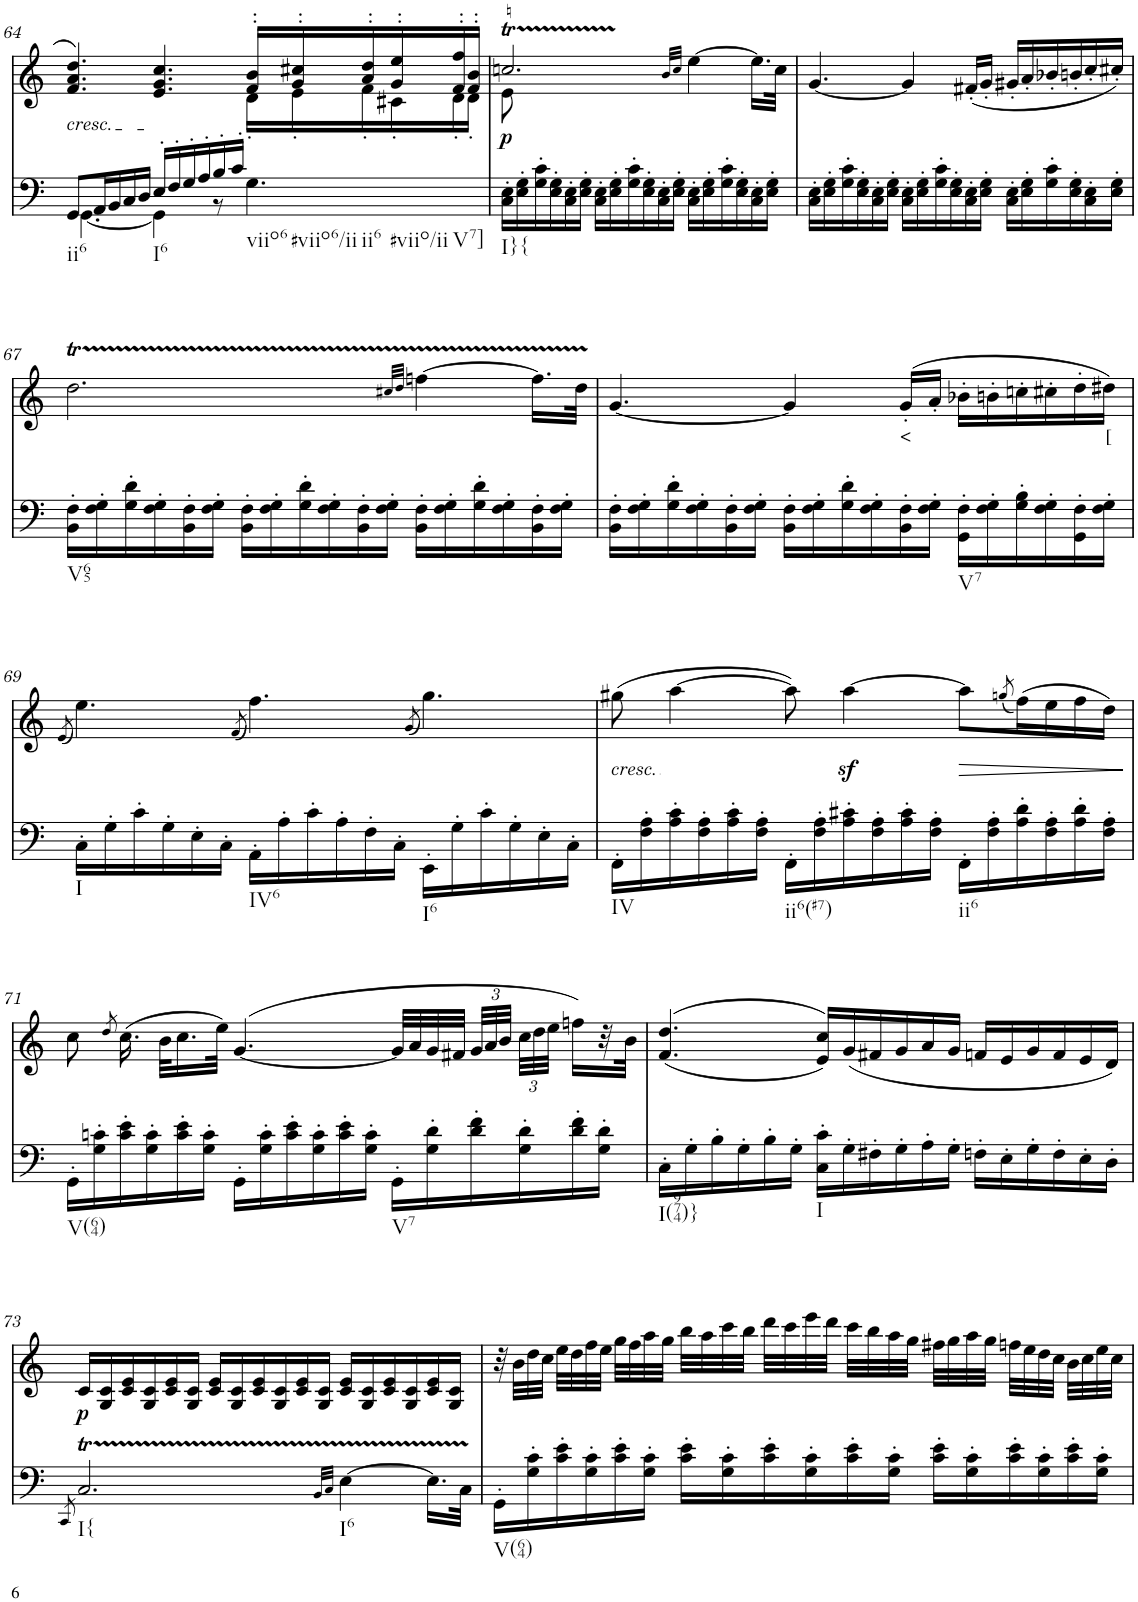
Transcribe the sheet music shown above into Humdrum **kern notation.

**kern	**dynam	**kern	**text	**dynam
*part2	*part2	*part1	*part1	*part1
*staff2	*staff2	*staff1	*staff1	*staff1
*I"Piano	*	*I"Piano	*	*
*I'Pno	*	*I'Pno	*	*
!!LO:PB:g=z
*clefF4	*	*clefG2	*	*
*k[]	*	*k[]	*	*
*M9/8	*	*M9/8	*	*
=64	=64	=64	=64	=64
*^	*	*^	*	*
!	!	!	!LO:TX:b:i:t=cresc.	!	!	!
!LO:TX:b:t=ii6	!	!	!	!	!	!
8GG/L	[4.GG\	.	4.f/ 4.a/ 4.dd/	2.ryy	.	.
16AA/L	.	.	.	.	.	.
16BB/	.	.	.	.	.	.
16C/	.	.	.	.	.	.
16D/JJ	.	.	.	.	.	.
!LO:TX:b:t=I6	!	!	!	!	!	!
16E'/LL	4GG\]	.	4.e/ 4.g/ 4.cc/	.	.	.
16F'/	.	.	.	.	.	.
16G'/	.	.	.	.	.	.
16A'/	.	.	.	.	.	.
16B'/	8r	.	.	.	.	.
16c'/JJ	.	.	.	.	.	.
!LO:TX:b:t=viio6	!	!	!	!	!	!
!LO:TX:b:t=#viio6/ii	!	!	!	!	!	!
!LO:TX:b:t=ii6	!	!	!	!	!	!
!LO:TX:b:t=#viio/ii	!	!	!	!	!	!
!LO:TX:b:t=V7]	!	!	!	!	!	!
4.ryy	4.G\	.	16f/' 16b/'LL	16d'\LL	.	.
.	.	.	16g/' 16cc#X/'	16e'\	.	.
.	.	.	16a/' 16dd/'	16f'\	.	.
.	.	.	16g/' 16ee/'	16c#X'\	.	.
.	.	.	16f/' 16ff/'	16d'\	.	.
.	.	.	16f/' 16b/'JJ	16d'\JJ	.	.
*v	*v	*	*	*	*	*
=65	=65	=65	=65	=65	=65
!LO:TX:b:t=I}{	!	!	!	!	!
!	!LO:DY:a	!	!	!LO:LY:b	!
16C\' 16E\'LL	p	2.ccnT/	8e\	p	.
16E\' 16G\'	.	.	.	.	.
16G\' 16c\'	.	.	1ryy	.	.
16E\' 16G\'	.	.	.	.	.
16C\' 16E\'	.	.	.	.	.
16E\' 16G\'JJ	.	.	.	.	.
16C\' 16E\'LL	.	.	.	.	.
16E\' 16G\'	.	.	.	.	.
16G\' 16c\'	.	.	.	.	.
16E\' 16G\'	.	.	.	.	.
16C\' 16E\'	.	.	.	.	.
16E\' 16G\'JJ	.	.	.	.	.
.	.	32qb/LLL	.	.	.
.	.	32qcc/JJJ	.	.	.
16C\' 16E\'LL	.	[>4ee\	.	.	.
16E\' 16G\'	.	.	.	.	.
16G\' 16c\'	.	.	.	.	.
16E\' 16G\'	.	.	.	.	.
16C\' 16E\'	.	16.ee\LL]	.	.	.
16E\' 16G\'JJ	.	.	.	.	.
.	.	32ccTTT\JJk	.	.	.
*	*	*v	*v	*	*
=66	=66	=66	=66	=66
16C\' 16E\'LL	.	[4.g/	.	.
16E\' 16G\'	.	.	.	.
16G\' 16c\'	.	.	.	.
16E\' 16G\'	.	.	.	.
16C\' 16E\'	.	.	.	.
16E\' 16G\'JJ	.	.	.	.
16C\' 16E\'LL	.	4g/]	.	.
16E\' 16G\'	.	.	.	.
16G\' 16c\'	.	.	.	.
16E\' 16G\'	.	.	.	.
16C\' 16E\'	.	(16f#X'/LL	.	.
16E\' 16G\'JJ	.	16g'/JJ	.	.
16C\' 16E\'LL	.	16g#X'/LL	.	.
16E\' 16G\'	.	16a'/	.	.
16G\' 16c\'	.	16b-X'/	.	.
16E\' 16G\'	.	16bn'/	.	.
16C\' 16E\'	.	16cc'/	.	.
16E\' 16G\'JJ	.	16cc#X'/JJ)	.	.
!!LO:LB:g=z
=67	=67	=67	=67	=67
!LO:TX:b:t=V65	!	!	!	!
16BB\' 16F\'LL	.	2.ddT\	.	.
16F\' 16G\'	.	.	.	.
16G\' 16d\'	.	.	.	.
16F\' 16G\'	.	.	.	.
16BB\' 16F\'	.	.	.	.
16F\' 16G\'JJ	.	.	.	.
16BB\' 16F\'LL	.	.	.	.
16F\' 16G\'	.	.	.	.
16G\' 16d\'	.	.	.	.
16F\' 16G\'	.	.	.	.
16BB\' 16F\'	.	.	.	.
16F\' 16G\'JJ	.	.	.	.
.	.	32qcc#X/LLL	.	.
.	.	32qdd/JJJ	.	.
16BB\' 16F\'LL	.	[4ffn\	.	.
16F\' 16G\'	.	.	.	.
16G\' 16d\'	.	.	.	.
16F\' 16G\'	.	.	.	.
16BB\' 16F\'	.	16.ff\LL]	.	.
16F\' 16G\'JJ	.	.	.	.
.	.	32ddTTT\JJk	.	.
=68	=68	=68	=68	=68
16BB\' 16F\'LL	.	[4.g/	.	.
16F\' 16G\'	.	.	.	.
16G\' 16d\'	.	.	.	.
16F\' 16G\'	.	.	.	.
16BB\' 16F\'	.	.	.	.
16F\' 16G\'JJ	.	.	.	.
16BB\' 16F\'LL	.	4g/]	.	.
16F\' 16G\'	.	.	.	.
16G\' 16d\'	.	.	.	.
16F\' 16G\'	.	.	.	.
!	!	!	!LO:LY:b	!
16BB\' 16F\'	.	(16g'/LL	<	.
16F\' 16G\'JJ	.	16a'/JJ	.	.
!LO:TX:b:t=V7	!	!	!	!
16GG\' 16F\'LL	.	16b-X'\LL	.	.
16F\' 16G\'	.	16bn'\	.	.
16G\' 16B\'	.	16ccn'\	.	.
16F\' 16G\'	.	16cc#X'\	.	.
16GG\' 16F\'	.	16dd'\	.	.
!	!	!	!LO:LY:b	!
16F\' 16G\'JJ	.	16dd#X\JJ)	[	.
!!LO:LB:g=z
=69	=69	=69	=69	=69
.	.	(8qe/	.	.
!LO:TX:b:t=I	!	!	!	!
16C'\LL	.	4.ee\)	.	.
16G'\	.	.	.	.
16c'\	.	.	.	.
16G'\	.	.	.	.
16E'\	.	.	.	.
16C'\JJ	.	.	.	.
.	.	(8qf/	.	.
!LO:TX:b:t=IV6	!	!	!	!
16AA'\LL	.	4.ff\)	.	.
16A'\	.	.	.	.
16c'\	.	.	.	.
16A'\	.	.	.	.
16F'\	.	.	.	.
16C'\JJ	.	.	.	.
.	.	(8qg/	.	.
!LO:TX:b:t=I6	!	!	!	!
16EE'\LL	.	4.gg\)	.	.
16G'\	.	.	.	.
16c'\	.	.	.	.
16G'\	.	.	.	.
16E'\	.	.	.	.
16C'\JJ	.	.	.	.
=70	=70	=70	=70	=70
!	!	!LO:TX:b:i:t=cresc.	!	!
!LO:TX:b:t=IV	!	!	!	!
!	!	!	!LO:LY:b	!
16FF'\LL	.	(8gg#X\	<	.
16F\' 16A\'	.	.	.	.
16A\' 16c\'	.	[4aa\	.	.
16F\' 16A\'	.	.	.	.
16A\' 16c\'	.	.	.	.
16F\' 16A\'JJ	.	.	.	.
!LO:TX:b:t=ii6(#7)	!	!	!	!
16FF'\LL	.	8aa\])	.	.
16F\' 16A\'	.	.	.	.
16A\' 16c#X\'	.	[4aaz<\	.	.
16F\' 16A\'	.	.	.	.
16A\' 16c#\'	.	.	.	.
16F\' 16A\'JJ	.	.	.	.
!LO:TX:b:t=ii6	!	!	!	!
!	!	!	!	!LO:HP:b
16FF'\LL	.	8aa\L]	.	>
16F\' 16A\'	.	.	.	.
.	.	(8qggn/	.	.
16A\' 16d\'	.	(16ff\L)	.	.
16F\' 16A\'	.	16ee\	.	.
16A\' 16d\'	.	16ff\	.	.
16F\' 16A\'JJ	.	16dd\JJ)	.	.
.	.	.	.	]
!!LO:LB:g=z
=71	=71	=71	=71	=71
!LO:TX:b:t=V(64)	!	!	!	!
16GG'\LL	.	8cc\	.	.
16G\' 16cn\'	.	.	.	.
.	.	8qdd/	.	.
16c\' 16e\'	.	(16.cc\	.	.
16G\' 16c\'	.	.	.	.
.	.	32b\KLL	.	.
16c\' 16e\'	.	16.cc\	.	.
16G\' 16c\'JJ	.	.	.	.
.	.	32ee\JJk)	.	.
16GG'\LL	.	([4.g/	.	.
16G\' 16c\'	.	.	.	.
16c\' 16e\'	.	.	.	.
16G\' 16c\'	.	.	.	.
16c\' 16e\'	.	.	.	.
16G\' 16c\'JJ	.	.	.	.
!LO:TX:b:t=V7	!	!	!	!
16GG'\LL	.	32g/LLL]	.	.
.	.	32a/	.	.
16G\' 16d\'	.	32g/	.	.
.	.	32f#X/JJJ	.	.
*	*	*Xbrackettup	*	*
16d\' 16f\'	.	48g/LLL	.	.
.	.	48a/	.	.
.	.	48b/JJJ	.	.
16G\' 16d\'	.	48cc\LLL	.	.
.	.	48dd\	.	.
.	.	48ee\JJJ	.	.
16d\' 16f\'	.	16ffn\LL)	.	.
16G\' 16d\'JJ	.	32r	.	.
.	.	32b\JJJ	.	.
=72	=72	=72	=72	=72
!LO:TX:b:t=I(974)}	!	!	!	!
16C'\LL	.	(>(4.f/ 4.dd/	.	.
16G'\	.	.	.	.
16B'\	.	.	.	.
16G'\	.	.	.	.
16B'\	.	.	.	.
16G'\JJ	.	.	.	.
!LO:TX:b:t=I	!	!	!	!
16C\' 16c\'LL	.	16e/ 16cc/LL))	.	.
16G'\	.	(16g/	.	.
16F#X'\	.	16f#X/	.	.
16G'\	.	16g/	.	.
16A'\	.	16a/	.	.
16G'\JJ	.	16g/JJ	.	.
16Fn'\LL	.	16fn/LL	.	.
16E'\	.	16e/	.	.
16G'\	.	16g/	.	.
16F'\	.	16f/	.	.
16E'\	.	16e/	.	.
16D'\JJ	.	16d/JJ)	.	.
!!LO:LB:g=z
=73	=73	=73	=73	=73
8qCC/	.	.	.	.
!LO:TX:b:t=I{	!	!	!	!
!	!	!	!	!LO:DY:b
2.CT/	.	16c/LL	.	p
.	.	16G/ 16c/	.	.
.	.	16c/ 16e/	.	.
.	.	16G/ 16c/	.	.
.	.	16c/ 16e/	.	.
.	.	16G/ 16c/JJ	.	.
.	.	16c/ 16e/LL	.	.
.	.	16G/ 16c/	.	.
.	.	16c/ 16e/	.	.
.	.	16G/ 16c/	.	.
.	.	16c/ 16e/	.	.
.	.	16G/ 16c/JJ	.	.
32qBB/LLL	.	.	.	.
32qC/JJJ	.	.	.	.
!LO:TX:b:t=I6	!	!	!	!
[4E\	.	16c/ 16e/LL	.	.
.	.	16G/ 16c/	.	.
.	.	16c/ 16e/	.	.
.	.	16G/ 16c/	.	.
16.E\LL]	.	16c/ 16e/	.	.
.	.	16G/ 16c/JJ	.	.
32CTTT\JJk	.	.	.	.
=74	=74	=74	=74	=74
!LO:TX:b:t=V(64)	!	!	!	!
16GG'\LL	.	32r	.	.
.	.	32b\LLL	.	.
16G\' 16c\'	.	32dd\	.	.
.	.	32cc\JJJ	.	.
16c\' 16e\'	.	32ee\LLL	.	.
.	.	32dd\	.	.
16G\' 16c\'	.	32ff\	.	.
.	.	32ee\JJJ	.	.
16c\' 16e\'	.	32gg\LLL	.	.
.	.	32ff\	.	.
16G\' 16c\'JJ	.	32aa\	.	.
.	.	32gg\JJJ	.	.
16c\' 16e\'LL	.	32bb\LLL	.	.
.	.	32aa\	.	.
16G\' 16c\'	.	32ccc\	.	.
.	.	32bb\JJJ	.	.
16c\' 16e\'	.	32ddd\LLL	.	.
.	.	32ccc\	.	.
16G\' 16c\'	.	32eee\	.	.
.	.	32ddd\JJJ	.	.
16c\' 16e\'	.	32ccc\LLL	.	.
.	.	32bb\	.	.
16G\' 16c\'JJ	.	32aa\	.	.
.	.	32gg\JJJ	.	.
16c\' 16e\'LL	.	32ff#X\LLL	.	.
.	.	32gg\	.	.
16G\' 16c\'	.	32aa\	.	.
.	.	32gg\JJJ	.	.
16c\' 16e\'	.	32ffn\LLL	.	.
.	.	32ee\	.	.
16G\' 16c\'	.	32dd\	.	.
.	.	32cc\JJJ	.	.
16c\' 16e\'	.	32b\LLL	.	.
.	.	32cc\	.	.
16G\' 16c\'JJ	.	32ee\	.	.
.	.	32cc\JJJ	.	.
=	=	=	=	=
*-	*-	*-	*-	*-
